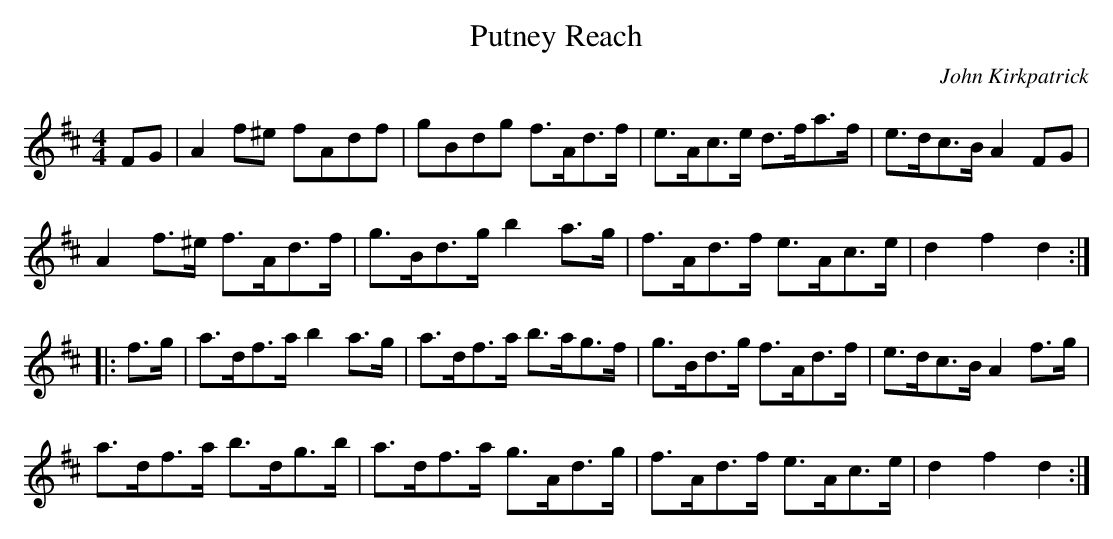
X:1
T:Putney Reach
M:4/4
L:1/8
C:John Kirkpatrick
K:D
FG | A2 f^e fAdf | gBdg f>Ad>f | e>Ac>e d>fa>f | e>dc>B A2 FG |
A2 f>^e f>Ad>f | g>Bd>g b2 a>g | f>Ad>f e>Ac>e | d2 f2 d2 ::
f>g | a>df>a b2 a>g | a>df>a b>ag>f | g>Bd>g f>Ad>f | e>dc>B A2 f>g |
a>df>a b>dg>b | a>df>a g>Ad>g | f>Ad>f e>Ac>e | d2 f2 d2 :|
